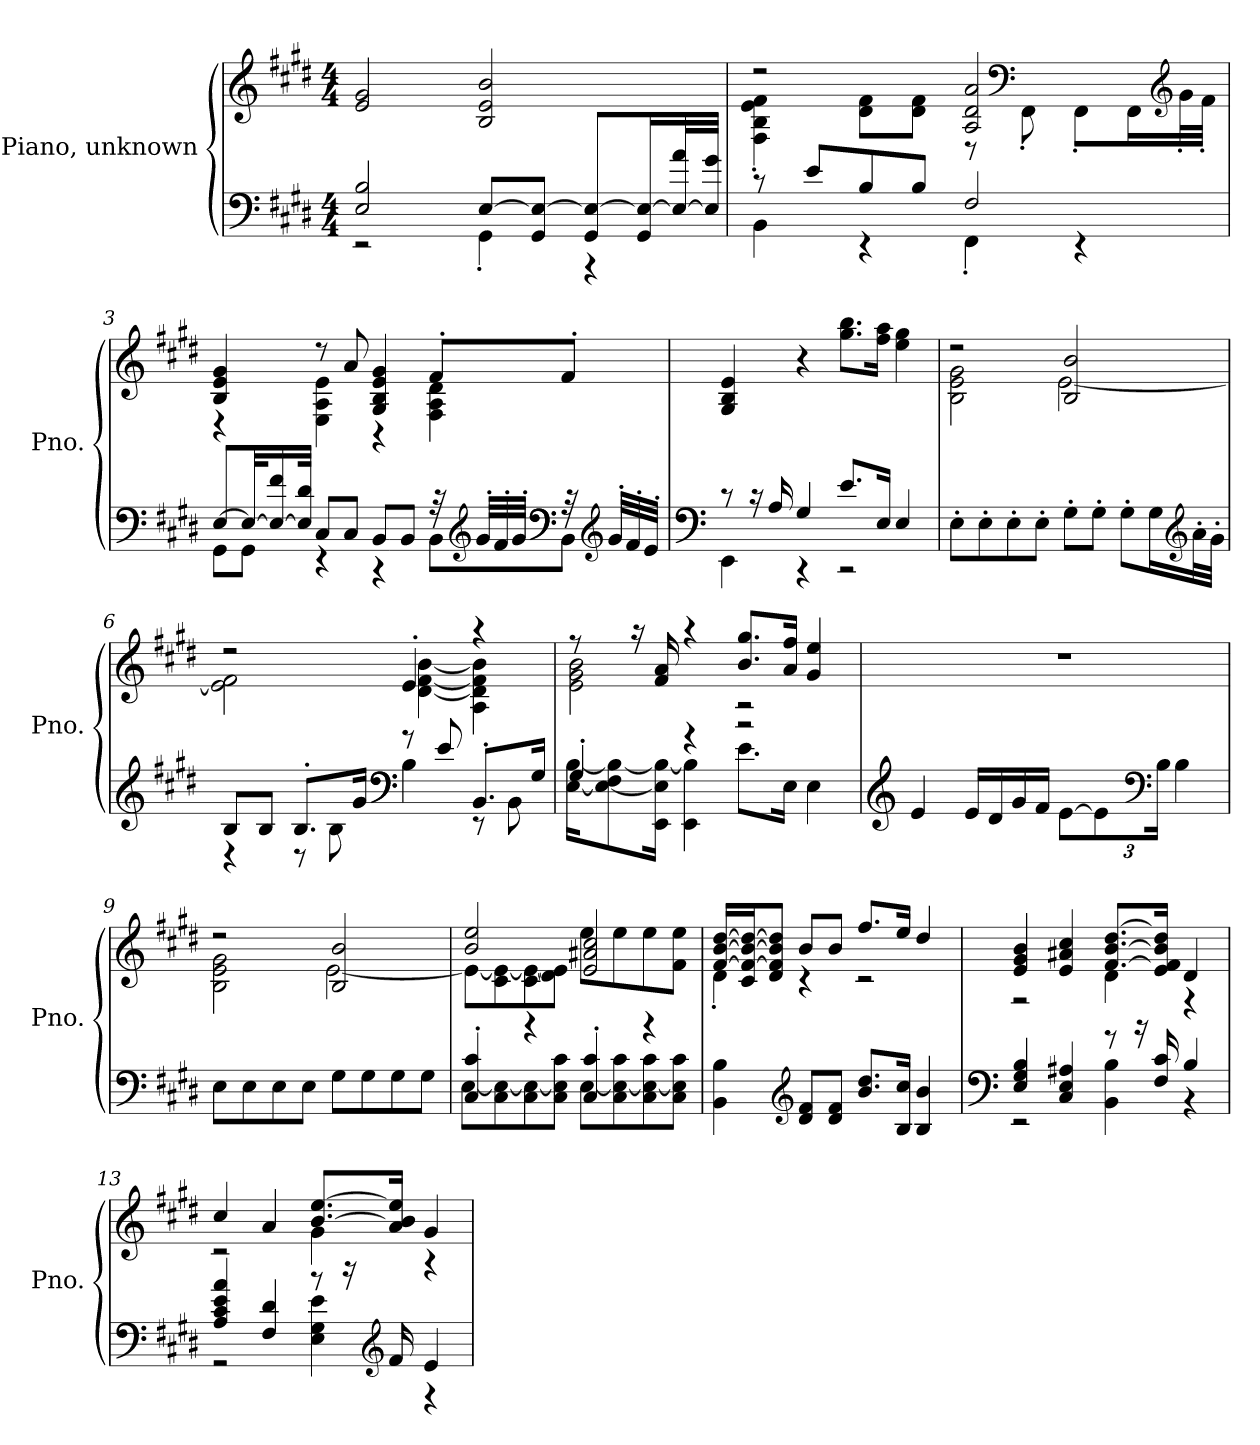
**kern	**kern
*part1	*part1
*staff2	*staff1
*I"Piano, unknown	*
*I'Pno.	*
*clefF4	*clefG2
*k[f#c#g#d#]	*k[f#c#g#d#]
*M4/4	*M4/4
*MM120	*MM120
=1	=1
*^	*
2E/ 2B/	2r	2e/ 2g#/
[8E/L	4GG#'\	2B/ 2e/ 2b/
8GG#/ 8E/_J	.	.
8GG#/ 8E/_L	4r	.
16GG#/ 16E/_L	.	.
32E/_ 32a/L	.	.
32E/] 32g#/JJJ	.	.
=2	=2	=2
*	*	*^
8r	4BB\	2r	4F#\' 4B\' 4e\' 4f#\'
8e/L	.	.	.
8B/	4r	.	8d#\ 8f#\L
8B/J	.	.	8d#\ 8f#\J
2F#/	4FF#'\	2A/ 2d#/ 2a/	8r
*	*	*clefF4	*
.	.	.	8FF#'\
.	4r	.	8FF#'\L
.	.	.	16FF#\L
*	*	*clefG2	*
.	.	.	32g#'\L
.	.	.	32f#'\JJJ
!!LO:LB:g=z	!!
=3	=3	=3	=3
[8E/L	8GG#\L	4B/ 4e/ 4g#/	4r
32E/KL_	8GG#\J	.	.
16E/_ 16f#/	.	.	.
32E/] 32d#/JJk	.	.	.
8C#/L	4r	8r	4E\ 4A\ 4e\
8C#/J	.	8a/	.
8BB/L	4r	4G#/ 4B/ 4e/ 4g#/	4r
8BB/J	.	.	.
32r	8BB\L	8f#'/L	4F#\ 4A\ 4d#\
*clefG2	*	*	*
32g#'/LLL	.	.	.
32f#'/	.	.	.
32g#'/JJJ	.	.	.
*clefF4	*	*	*
32r	8BB\J	8f#'/J	.
*clefG2	*	*	*
32g#'/LLL	.	.	.
32f#'/	.	.	.
32e'/JJJ	.	.	.
*	*	*v	*v
=4	=4	=4
*clefF4	*	*
8r	4EE\	4G#/ 4B/ 4e/
16r	.	.
16A/	.	.
4G#/	4r	4r
8.e/L	2r	8.gg#\ 8.bb\L
16E/Jk	.	16ff#\ 16aa\Jk
4E/	.	4ee\ 4gg#\
*v	*v	*
!!LO:LB:g=z
=5	=5
*	*^
8E'\L	2r	2B\ 2e\ 2g#\
8E'\	.	.
8E'\	.	.
8E'\J	.	.
8G#'\L	2B/ 2b/	[2e\
8G#'\J	.	.
8G#'\L	.	.
16G#\L	.	.
*clefG2	*	*
32a'\L	.	.
32g#'\JJJ	.	.
=6	=6	=6
*^	*	*
8B/L	4r	2r	2e\] 2f#\
8B/J	.	.	.
8.B'/L	8r	.	.
.	8B\	.	.
16g#/Jk	.	.	.
*clefF4	*	*	*
8r	4B\	4e'/	[4d#\ [4f#\ [4b\
8e/	.	.	.
8.BB'/L	8r	4r	4A\ 4d#\] 4f#\] 4b\]
.	8BB\	.	.
16G#/Jk	.	.	.
=7	=7	=7	=7
4G#'/	[16E\ [16B\KL	8r	2e\ 2g#\ 2b\
.	8E\_ 8F#\ 8B\_	.	.
.	.	16r	.
.	16EE\ 16E\] 16B\_Jk	16f#/ 16a/	.
4r	4EE\ 4B\]	4r	.
2r	8.e\L	8.b/ 8.gg#/L	2r
.	16E\Jk	16a/ 16ff#/Jk	.
.	4E\	4g#/ 4ee/	.
*v	*v	*	*
*	*v	*v
!!LO:LB:g=z
=8	=8
*clefG2	*
4e/	1r
16e/LL	.
16d#/	.
16g#/	.
16f#/JJ	.
[8e\L	.
*Xbrackettup	*
12e\]	.
*clefF4	*
24B\Jk	.
4B\	.
=9	=9
*	*^
8E\L	2r	2B\ 2e\ 2g#\
8E\	.	.
8E\	.	.
8E\J	.	.
8G#\L	2B/ 2b/	[2e\
8G#\	.	.
8G#\	.	.
8G#\J	.	.
=10	=10	=10
*^	*	*
4C#/' 4c#/'	[8E\L	2b/ 2ee/	8e\L_
.	8C#\ 8E\_	.	8c#\ 8e\_
4r	8C#\ 8E\_	.	8c#\ 8e\_
.	8C#\ 8E\] 8c#\J	.	8d#\ 8e\]J
4C#/' 4c#/'	[8E\L	2e/ 2a#X/ 2cc#/	8ee\L
.	8C#\ 8E\_ 8c#\	.	8ee\
4r	8C#\ 8E\_ 8c#\	.	8ee\
.	8C#\ 8E\] 8c#\J	.	8f#\ 8ee\J
*v	*v	*	*
!!LO:LB:g=z	!!
=11	=11	=11
4BB\ 4B\	[16f#/ [16b/ [16dd#/LL	4d#'\
.	16c#/ 16f#/_ 16b/_ 16dd#/_J	.
.	8d#/ 8f#/] 8b/] 8dd#/]J	.
*clefG2	*	*
8d#/ 8f#/L	8b/L	4r
8d#/ 8f#/J	8b/J	.
8.b/ 8.dd#/L	8.ff#/L	2r
16B/ 16cc#/Jk	16ee/Jk	.
4B/ 4b/	4dd#/	.
=12	=12	=12
*clefF4	*	*
*^	*	*
4E/ 4G#/ 4B/	2r	4e/ 4g#/ 4b/	2r
4C#/ 4E/ 4A#X/	.	4e/ 4a#X/ 4cc#/	.
8r	4BB\ 4B\	[8.f#/ [8.b/ [8.dd#/L	4d#\
16r	.	.	.
16F#/ 16c#/	.	16e/ 16f#/] 16b/] 16dd#/]Jk	.
4B/	4r	4d#/	4r
=13	=13	=13	=13
4A/ 4c#/ 4e/ 4a/	2r	4cc#/	2r
4F#/ 4d#/	.	4a/	.
8r	4E\ 4G#\ 4e\	[8.b/ [8.ee/L	4g#\
16r	.	.	.
*clefG2	*	*	*
16f#/	.	16a/ 16b/] 16ee/]Jk	.
4e/	4r	4g#/	4r
*v	*v	*	*
*	*v	*v
=	=
*-	*-
